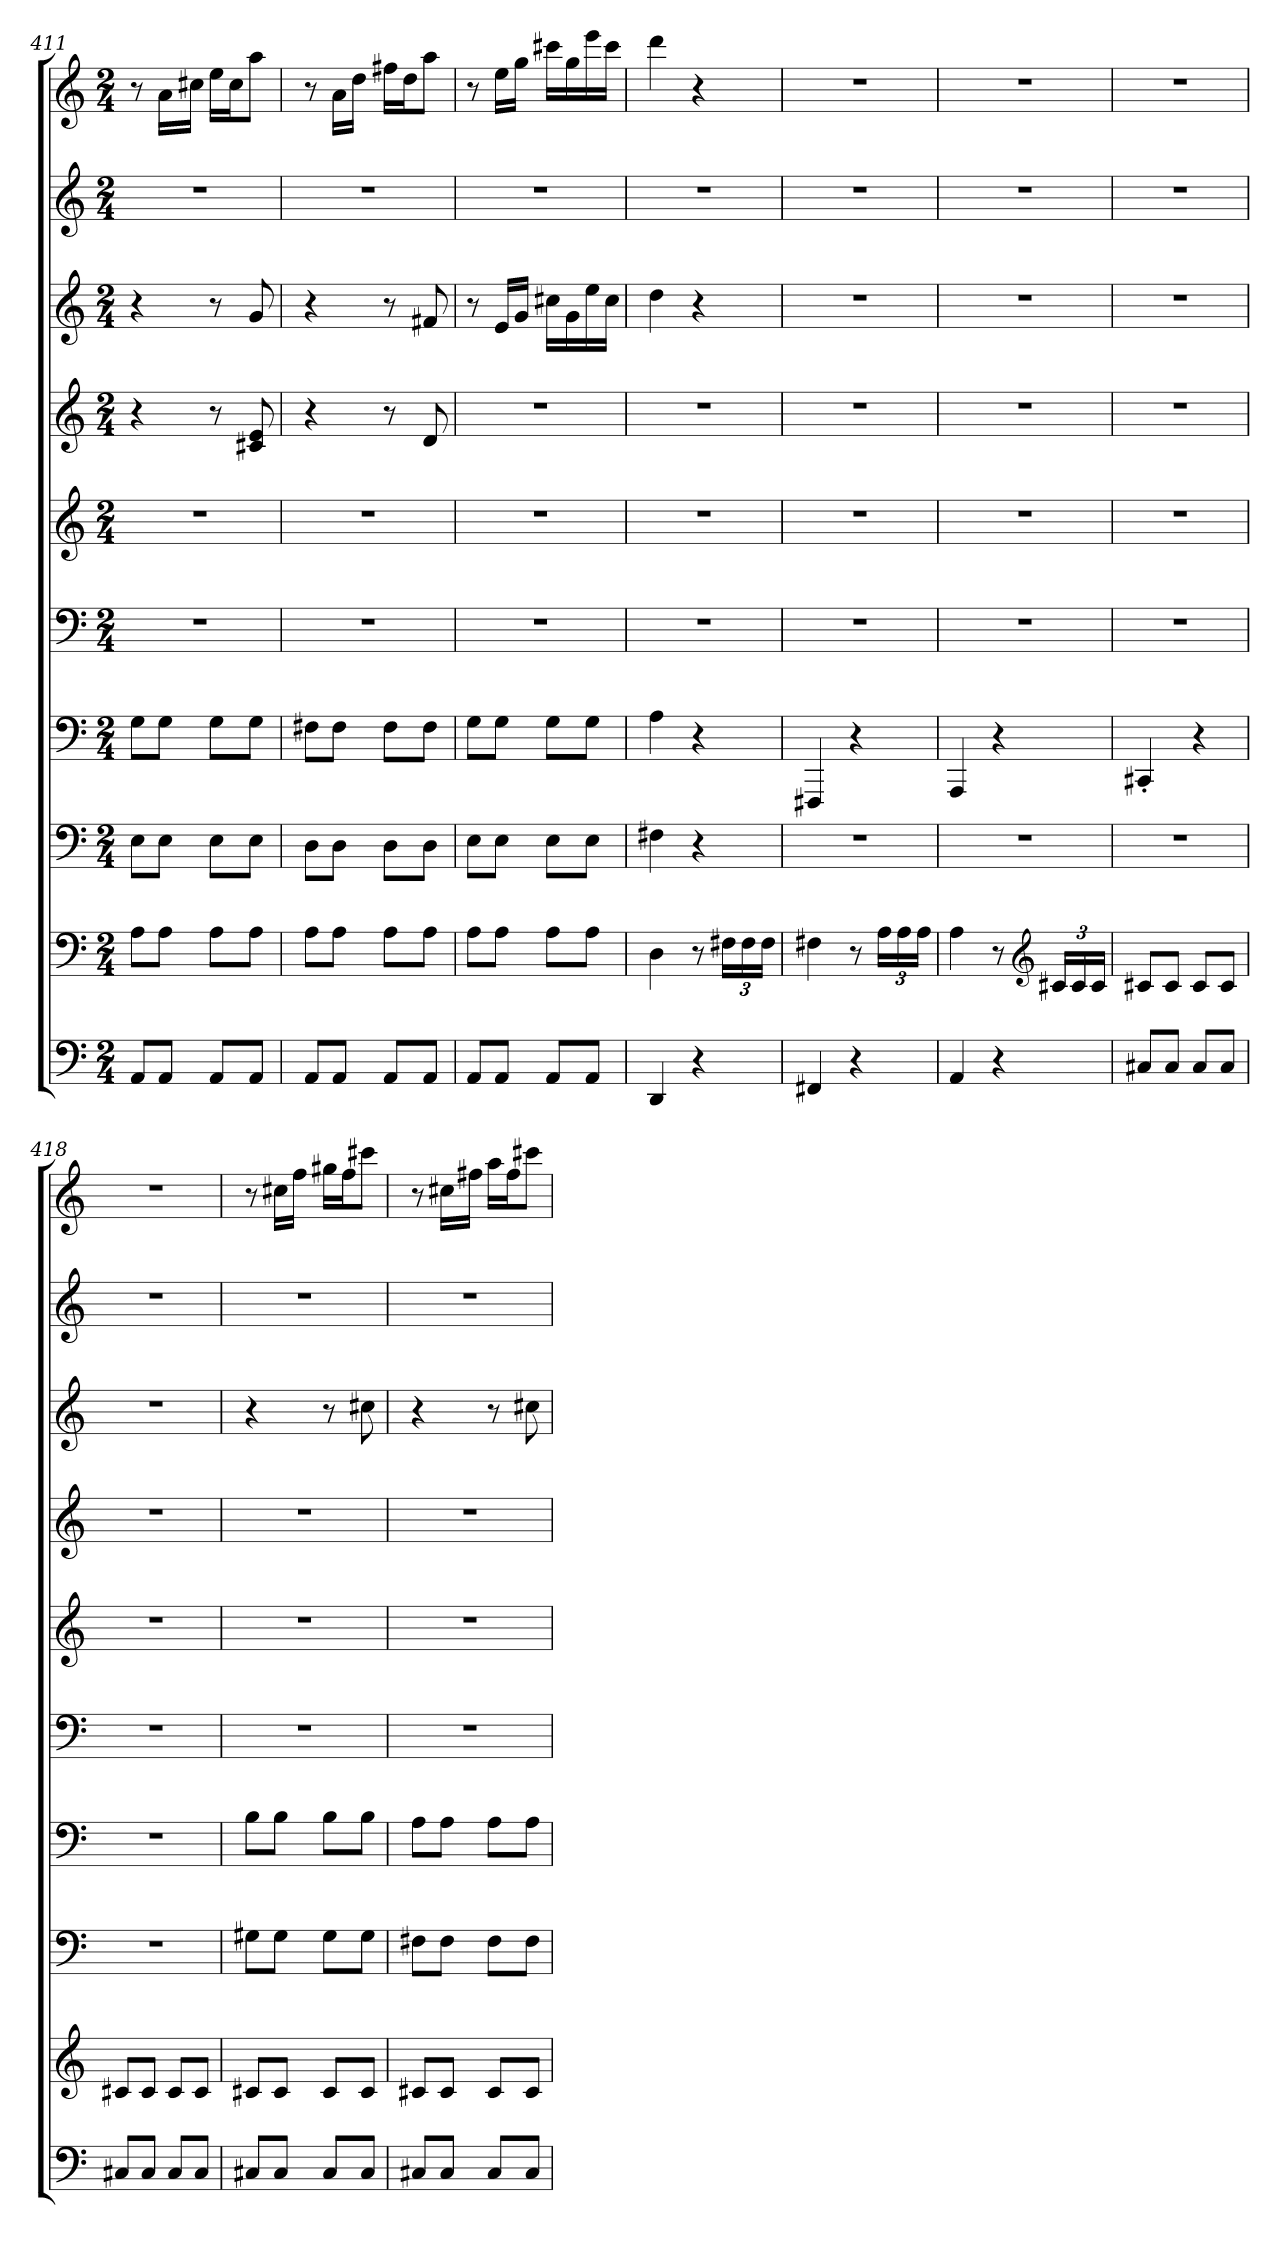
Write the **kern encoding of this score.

**kern	**kern	**kern	**kern	**kern	**kern	**kern	**kern	**kern	**kern
*part5	*part5	*part4	*part4	*part3	*part3	*part2	*part2	*part1	*part1
*staff10	*staff9	*staff8	*staff7	*staff6	*staff5	*staff4	*staff3	*staff2	*staff1
*clefF4	*clefF4	*clefF4	*clefF4	*clefF4	*clefG2	*clefG2	*clefG2	*clefG2	*clefG2
*k[]	*k[]	*k[]	*k[]	*k[]	*k[]	*k[]	*k[]	*k[]	*k[]
*M2/4	*M2/4	*M2/4	*M2/4	*M2/4	*M2/4	*M2/4	*M2/4	*M2/4	*M2/4
*MM138	*MM138	*MM138	*MM138	*MM138	*MM138	*MM138	*MM138	*MM138	*MM138
=411	=411	=411	=411	=411	=411	=411	=411	=411	=411
8AA/L	8A\L	8E\L	8G\L	2r	2r	4r	4r	2r	8r
8AA/J	8A\J	8E\J	8G\J	.	.	.	.	.	16a\LL
.	.	.	.	.	.	.	.	.	16cc#X\JJ
8AA/L	8A\L	8E\L	8G\L	.	.	8r	8r	.	16ee\LL
.	.	.	.	.	.	.	.	.	16cc#\J
8AA/J	8A\J	8E\J	8G\J	.	.	8c#X/ 8e/	8g/	.	8aa\J
=412	=412	=412	=412	=412	=412	=412	=412	=412	=412
8AA/L	8A\L	8D\L	8F#X\L	2r	2r	4r	4r	2r	8r
8AA/J	8A\J	8D\J	8F#\J	.	.	.	.	.	16a\LL
.	.	.	.	.	.	.	.	.	16dd\JJ
8AA/L	8A\L	8D\L	8F#\L	.	.	8r	8r	.	16ff#X\LL
.	.	.	.	.	.	.	.	.	16dd\J
8AA/J	8A\J	8D\J	8F#\J	.	.	8d/	8f#X/	.	8aa\J
=413	=413	=413	=413	=413	=413	=413	=413	=413	=413
8AA/L	8A\L	8E\L	8G\L	2r	2r	2r	8r	2r	8r
8AA/J	8A\J	8E\J	8G\J	.	.	.	16e/LL	.	16ee\LL
.	.	.	.	.	.	.	16g/JJ	.	16gg\JJ
8AA/L	8A\L	8E\L	8G\L	.	.	.	16cc#X\LL	.	16ccc#X\LL
.	.	.	.	.	.	.	16g\	.	16gg\
8AA/J	8A\J	8E\J	8G\J	.	.	.	16ee\	.	16eee\
*	*	*	*	*	*	*	*	*	*MM136
.	.	.	.	.	.	.	16cc#\JJ	.	16ccc#\JJ
=414	=414	=414	=414	=414	=414	=414	=414	=414	=414
4DD/	4D\	4F#X\	4A\	2r	2r	2r	4dd\	2r	4ddd\
*	*	*	*	*	*	*	*	*	*MM100
4r	8r	4r	4r	.	.	.	4r	.	4r
*	*Xbrackettup	*	*	*	*	*	*	*	*
.	24F#X\LL	.	.	.	.	.	.	.	.
.	24F#\	.	.	.	.	.	.	.	.
.	24F#\JJ	.	.	.	.	.	.	.	.
!!LO:PB:g=z
=415	=415	=415	=415	=415	=415	=415	=415	=415	=415
4FF#X/	4F#X\	2r	4FFF#X/	2r	2r	2r	2r	2r	2r
4r	8r	.	4r	.	.	.	.	.	.
.	24A\LL	.	.	.	.	.	.	.	.
.	24A\	.	.	.	.	.	.	.	.
.	24A\JJ	.	.	.	.	.	.	.	.
=416	=416	=416	=416	=416	=416	=416	=416	=416	=416
4AA/	4A\	2r	4AAA/	2r	2r	2r	2r	2r	2r
4r	8r	.	4r	.	.	.	.	.	.
*	*clefG2	*	*	*	*	*	*	*	*
.	24c#X/LL	.	.	.	.	.	.	.	.
.	24c#/	.	.	.	.	.	.	.	.
.	24c#/JJ	.	.	.	.	.	.	.	.
=417	=417	=417	=417	=417	=417	=417	=417	=417	=417
8C#X/L	8c#X/L	2r	4CC#X'/	2r	2r	2r	2r	2r	2r
8C#/J	8c#/J	.	.	.	.	.	.	.	.
8C#/L	8c#/L	.	4r	.	.	.	.	.	.
8C#/J	8c#/J	.	.	.	.	.	.	.	.
=418	=418	=418	=418	=418	=418	=418	=418	=418	=418
8C#X/L	8c#X/L	2r	2r	2r	2r	2r	2r	2r	2r
8C#/J	8c#/J	.	.	.	.	.	.	.	.
8C#/L	8c#/L	.	.	.	.	.	.	.	.
8C#/J	8c#/J	.	.	.	.	.	.	.	.
=419	=419	=419	=419	=419	=419	=419	=419	=419	=419
8C#X/L	8c#X/L	8G#X\L	8B\L	2r	2r	2r	4r	2r	8r
8C#/J	8c#/J	8G#\J	8B\J	.	.	.	.	.	16cc#X\LL
.	.	.	.	.	.	.	.	.	16ff\JJ
8C#/L	8c#/L	8G#\L	8B\L	.	.	.	8r	.	16gg#X\LL
.	.	.	.	.	.	.	.	.	16ff\J
8C#/J	8c#/J	8G#\J	8B\J	.	.	.	8cc#X\	.	8ccc#X\J
!!LO:PB:g=z
=420	=420	=420	=420	=420	=420	=420	=420	=420	=420
8C#X/L	8c#X/L	8F#X\L	8A\L	2r	2r	2r	4r	2r	8r
8C#/J	8c#/J	8F#\J	8A\J	.	.	.	.	.	16cc#X\LL
.	.	.	.	.	.	.	.	.	16ff#X\JJ
8C#/L	8c#/L	8F#\L	8A\L	.	.	.	8r	.	16aa\LL
.	.	.	.	.	.	.	.	.	16ff#\J
8C#/J	8c#/J	8F#\J	8A\J	.	.	.	8cc#X\	.	8ccc#X\J
=	=	=	=	=	=	=	=	=	=
*-	*-	*-	*-	*-	*-	*-	*-	*-	*-
